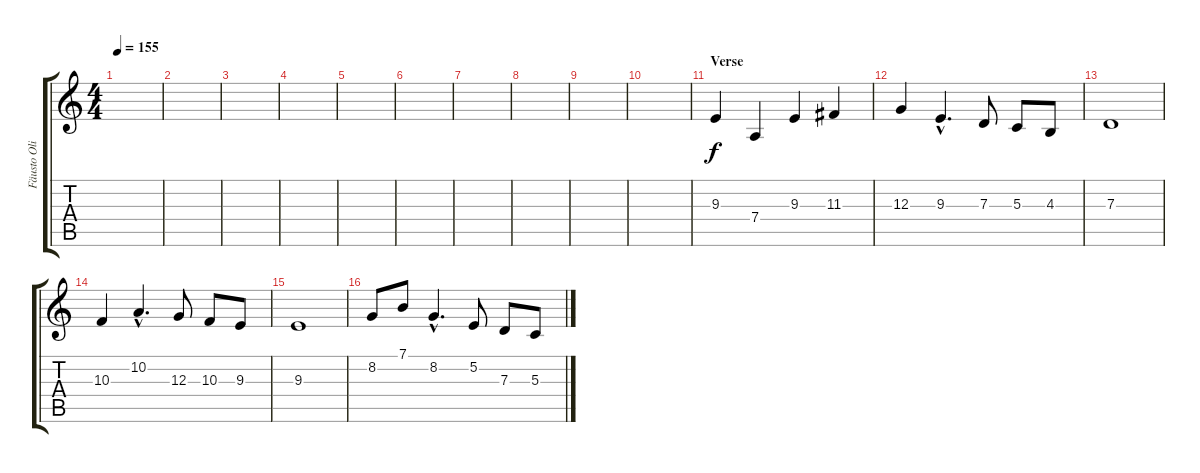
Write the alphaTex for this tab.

\track ("Fäusto Oliveira (Voice)" "Fäusto Oli") {instrument pad1newage}
\staff {score tabs}
\tuning (E4 B3 G3 D3 A2 E2) {hide}
\ts (4 4)
\tempo 155
\clef g2
\ks c
|
|
|
|
|
|
|
|
|
|
\section ("" "Verse")
9.3.4 7.4.4 9.3.4 11.3.4 |
12.3.4 9.3{hac}.4{d} 7.3.8 5.3.8 4.3.8 |
7.3.1 |
10.3.4 10.2{hac}.4{d} 12.3.8 10.3.8 9.3.8 |
9.3.1 |
8.2.8 7.1.8 8.2{hac}.4{d} 5.2.8 7.3.8 5.3.8
